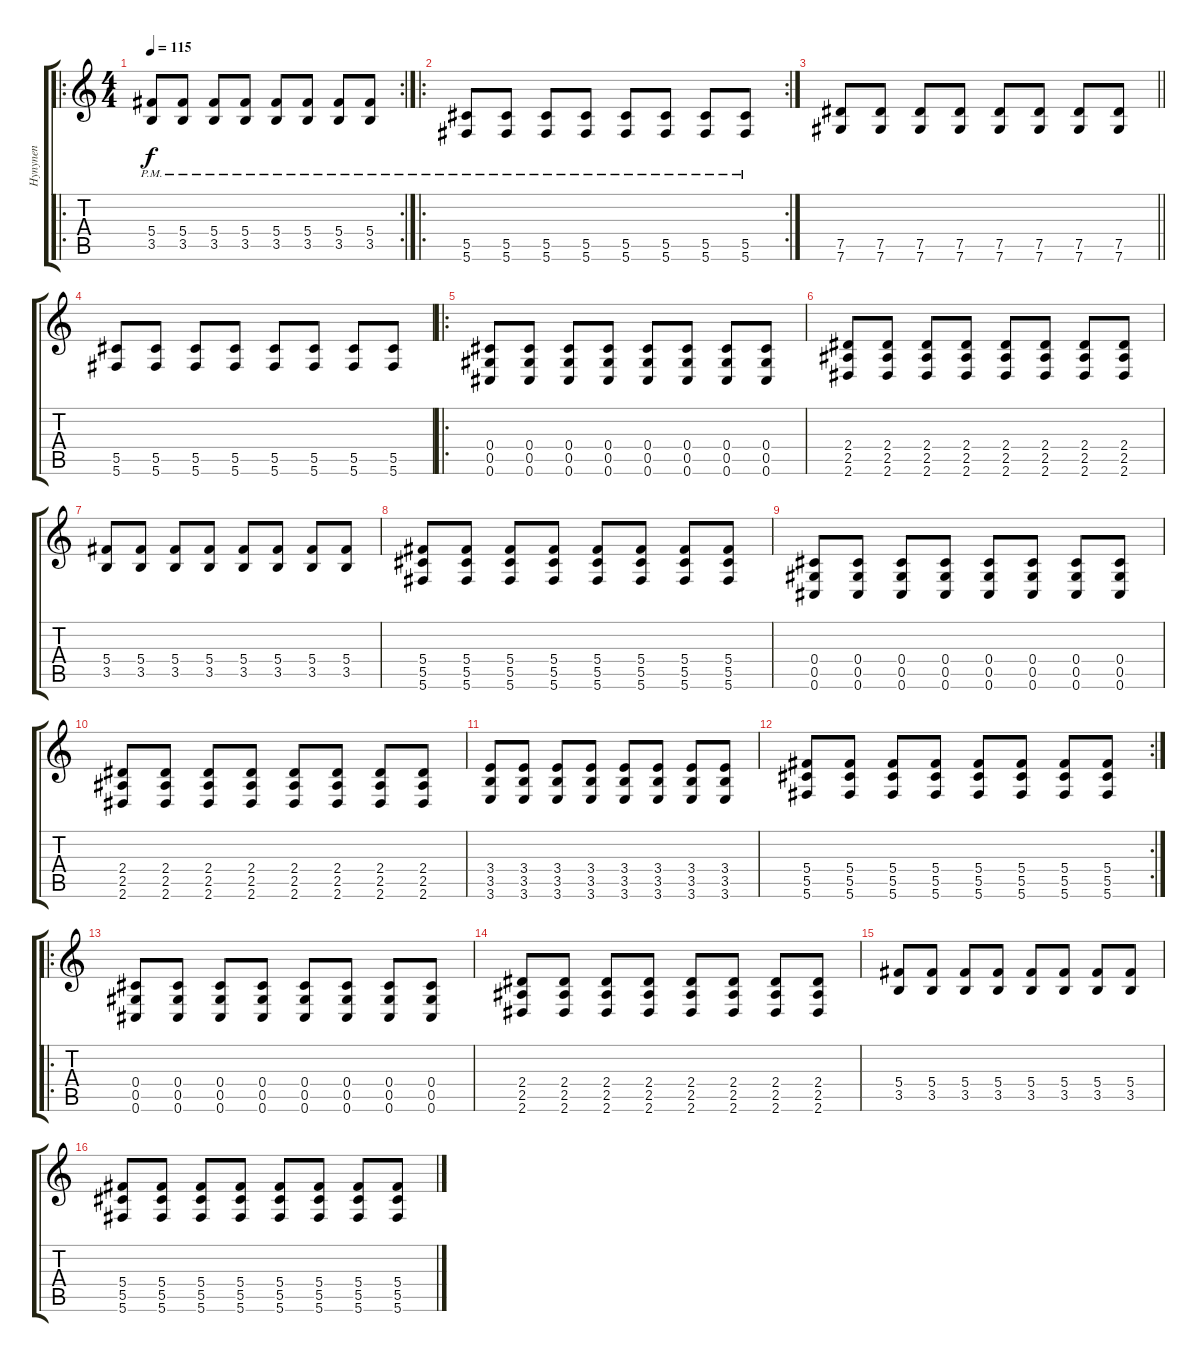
\track ("Hynynen" "Hynynen") {instrument distortionguitar}
\staff {score tabs}
\tuning (Eb4 Bb3 Gb3 Db3 Ab2 Db2) {hide}
\ro
\rc 2
\ts (4 4)
\tempo 115
\clef g2
\ks c
(5.4{pm} 3.5{pm}).8{dy f} (5.4{pm} 3.5{pm}).8 (5.4{pm} 3.5{pm}).8 (5.4{pm} 3.5{pm}).8 (5.4{pm} 3.5{pm}).8 (5.4{pm} 3.5{pm}).8 (5.4{pm} 3.5{pm}).8 (5.4{pm} 3.5{pm}).8 |
\ro
\rc 2
(5.5{pm} 5.6{pm}).8 (5.5{pm} 5.6{pm}).8 (5.5{pm} 5.6{pm}).8 (5.5{pm} 5.6{pm}).8 (5.5{pm} 5.6{pm}).8 (5.5{pm} 5.6{pm}).8 (5.5{pm} 5.6{pm}).8 (5.5{pm} 5.6{pm}).8 |
\barLineRight lightlight
(7.5 7.6).8 (7.5 7.6).8 (7.5 7.6).8 (7.5 7.6).8 (7.5 7.6).8 (7.5 7.6).8 (7.5 7.6).8 (7.5 7.6).8 |
(5.5 5.6).8 (5.5 5.6).8 (5.5 5.6).8 (5.5 5.6).8 (5.5 5.6).8 (5.5 5.6).8 (5.5 5.6).8 (5.5 5.6).8 |
\ro
(0.4 0.5 0.6).8 (0.4 0.5 0.6).8 (0.4 0.5 0.6).8 (0.4 0.5 0.6).8 (0.4 0.5 0.6).8 (0.4 0.5 0.6).8 (0.4 0.5 0.6).8 (0.4 0.5 0.6).8 |
(2.4 2.5 2.6).8 (2.4 2.5 2.6).8 (2.4 2.5 2.6).8 (2.4 2.5 2.6).8 (2.4 2.5 2.6).8 (2.4 2.5 2.6).8 (2.4 2.5 2.6).8 (2.4 2.5 2.6).8 |
(5.4 3.5).8 (5.4 3.5).8 (5.4 3.5).8 (5.4 3.5).8 (5.4 3.5).8 (5.4 3.5).8 (5.4 3.5).8 (5.4 3.5).8 |
(5.4 5.5 5.6).8 (5.4 5.5 5.6).8 (5.4 5.5 5.6).8 (5.4 5.5 5.6).8 (5.4 5.5 5.6).8 (5.4 5.5 5.6).8 (5.4 5.5 5.6).8 (5.4 5.5 5.6).8 |
(0.4 0.5 0.6).8 (0.4 0.5 0.6).8 (0.4 0.5 0.6).8 (0.4 0.5 0.6).8 (0.4 0.5 0.6).8 (0.4 0.5 0.6).8 (0.4 0.5 0.6).8 (0.4 0.5 0.6).8 |
(2.4 2.5 2.6).8 (2.4 2.5 2.6).8 (2.4 2.5 2.6).8 (2.4 2.5 2.6).8 (2.4 2.5 2.6).8 (2.4 2.5 2.6).8 (2.4 2.5 2.6).8 (2.4 2.5 2.6).8 |
(3.4 3.5 3.6).8 (3.4 3.5 3.6).8 (3.4 3.5 3.6).8 (3.4 3.5 3.6).8 (3.4 3.5 3.6).8 (3.4 3.5 3.6).8 (3.4 3.5 3.6).8 (3.4 3.5 3.6).8 |
\rc 2
(5.4 5.5 5.6).8 (5.4 5.5 5.6).8 (5.4 5.5 5.6).8 (5.4 5.5 5.6).8 (5.4 5.5 5.6).8 (5.4 5.5 5.6).8 (5.4 5.5 5.6).8 (5.4 5.5 5.6).8 |
\ro
(0.4 0.5 0.6).8 (0.4 0.5 0.6).8 (0.4 0.5 0.6).8 (0.4 0.5 0.6).8 (0.4 0.5 0.6).8 (0.4 0.5 0.6).8 (0.4 0.5 0.6).8 (0.4 0.5 0.6).8 |
(2.4 2.5 2.6).8 (2.4 2.5 2.6).8 (2.4 2.5 2.6).8 (2.4 2.5 2.6).8 (2.4 2.5 2.6).8 (2.4 2.5 2.6).8 (2.4 2.5 2.6).8 (2.4 2.5 2.6).8 |
(5.4 3.5).8 (5.4 3.5).8 (5.4 3.5).8 (5.4 3.5).8 (5.4 3.5).8 (5.4 3.5).8 (5.4 3.5).8 (5.4 3.5).8 |
(5.4 5.5 5.6).8 (5.4 5.5 5.6).8 (5.4 5.5 5.6).8 (5.4 5.5 5.6).8 (5.4 5.5 5.6).8 (5.4 5.5 5.6).8 (5.4 5.5 5.6).8 (5.4 5.5 5.6).8
